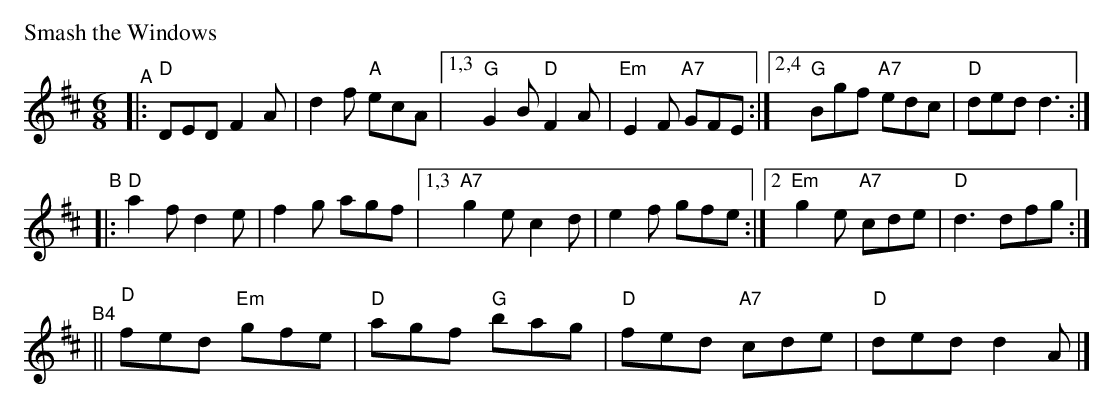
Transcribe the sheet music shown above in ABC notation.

X:1
P: Smash the Windows
M: 6/8
L: 1/8
K: D
"^A"|:\
"D"DED F2A | d2f "A"ecA |[1,3 "G"G2B "D"F2A | "Em"E2F "A7"GFE \
                       :|[2,4 "G"Bgf "A7"edc | "D"ded d3 :|
"^B"\
|: "D"a2f d2e | f2g agf |[1,3 "A7"g2e c2d | e2f gfe \
                       :|[2   "Em"g2e "A7"cde | "D"d3 dfg :|
"^B4"|| "D"fed "Em"gfe | "D"agf "G"bag | "D"fed "A7"cde | "D"ded d2A |]
